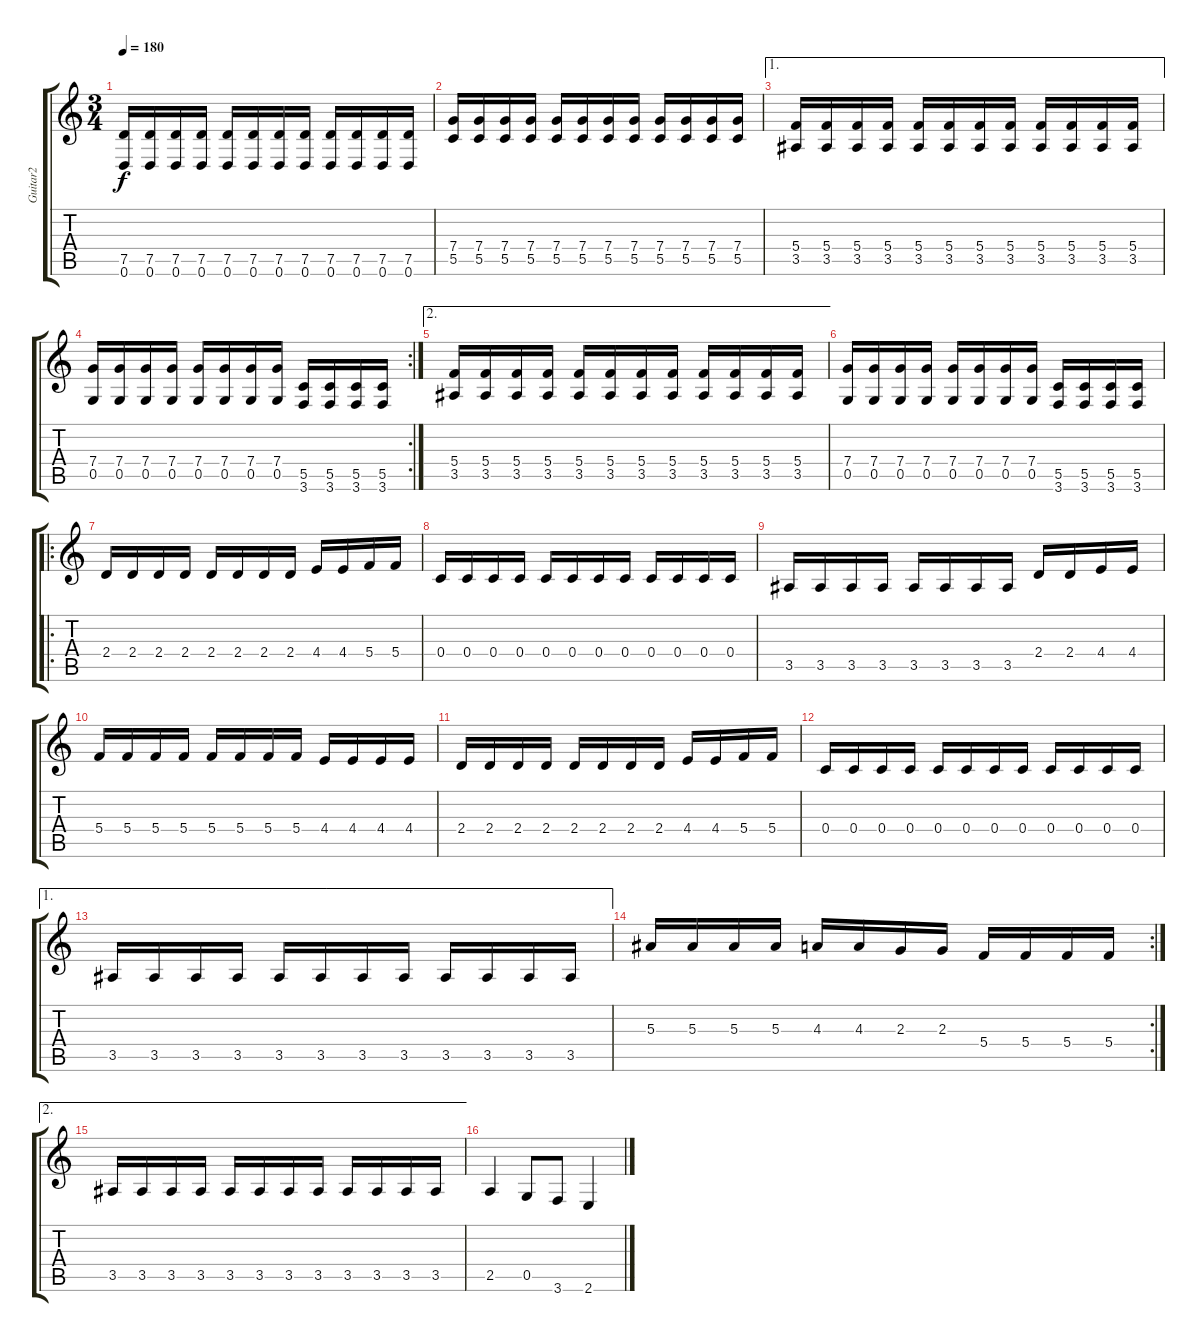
\track ("Guitar2" "Guitar2") {instrument distortionguitar}
\staff {score tabs}
\tuning (D4 A3 F3 C3 G2 D2) {hide}
\ts (3 4)
\tempo 180
\clef g2
\ks c
(7.5 0.6).16{dy f} (7.5 0.6).16 (7.5 0.6).16 (7.5 0.6).16 (7.5 0.6).16 (7.5 0.6).16 (7.5 0.6).16 (7.5 0.6).16 (7.5 0.6).16 (7.5 0.6).16 (7.5 0.6).16 (7.5 0.6).16 |
(7.4 5.5).16 (7.4 5.5).16 (7.4 5.5).16 (7.4 5.5).16 (7.4 5.5).16 (7.4 5.5).16 (7.4 5.5).16 (7.4 5.5).16 (7.4 5.5).16 (7.4 5.5).16 (7.4 5.5).16 (7.4 5.5).16 |
\ae 1
(5.4 3.5).16 (5.4 3.5).16 (5.4 3.5).16 (5.4 3.5).16 (5.4 3.5).16 (5.4 3.5).16 (5.4 3.5).16 (5.4 3.5).16 (5.4 3.5).16 (5.4 3.5).16 (5.4 3.5).16 (5.4 3.5).16 |
\rc 2
(7.4 0.5).16 (7.4 0.5).16 (7.4 0.5).16 (7.4 0.5).16 (7.4 0.5).16 (7.4 0.5).16 (7.4 0.5).16 (7.4 0.5).16 (5.5 3.6).16 (5.5 3.6).16 (5.5 3.6).16 (5.5 3.6).16 |
\ae 2
(5.4 3.5).16 (5.4 3.5).16 (5.4 3.5).16 (5.4 3.5).16 (5.4 3.5).16 (5.4 3.5).16 (5.4 3.5).16 (5.4 3.5).16 (5.4 3.5).16 (5.4 3.5).16 (5.4 3.5).16 (5.4 3.5).16 |
(7.4 0.5).16 (7.4 0.5).16 (7.4 0.5).16 (7.4 0.5).16 (7.4 0.5).16 (7.4 0.5).16 (7.4 0.5).16 (7.4 0.5).16 (5.5 3.6).16 (5.5 3.6).16 (5.5 3.6).16 (5.5 3.6).16 |
\ro
2.4.16 2.4.16 2.4.16 2.4.16 2.4.16 2.4.16 2.4.16 2.4.16 4.4.16 4.4.16 5.4.16 5.4.16 |
0.4.16 0.4.16 0.4.16 0.4.16 0.4.16 0.4.16 0.4.16 0.4.16 0.4.16 0.4.16 0.4.16 0.4.16 |
3.5.16 3.5.16 3.5.16 3.5.16 3.5.16 3.5.16 3.5.16 3.5.16 2.4.16 2.4.16 4.4.16 4.4.16 |
5.4.16 5.4.16 5.4.16 5.4.16 5.4.16 5.4.16 5.4.16 5.4.16 4.4.16 4.4.16 4.4.16 4.4.16 |
2.4.16 2.4.16 2.4.16 2.4.16 2.4.16 2.4.16 2.4.16 2.4.16 4.4.16 4.4.16 5.4.16 5.4.16 |
0.4.16 0.4.16 0.4.16 0.4.16 0.4.16 0.4.16 0.4.16 0.4.16 0.4.16 0.4.16 0.4.16 0.4.16 |
\ae 1
3.5.16 3.5.16 3.5.16 3.5.16 3.5.16 3.5.16 3.5.16 3.5.16 3.5.16 3.5.16 3.5.16 3.5.16 |
\rc 2
5.3.16 5.3.16 5.3.16 5.3.16 4.3.16 4.3.16 2.3.16 2.3.16 5.4.16 5.4.16 5.4.16 5.4.16 |
\ae 2
3.5.16 3.5.16 3.5.16 3.5.16 3.5.16 3.5.16 3.5.16 3.5.16 3.5.16 3.5.16 3.5.16 3.5.16 |
2.5.4 0.5.8 3.6.8 2.6.4
